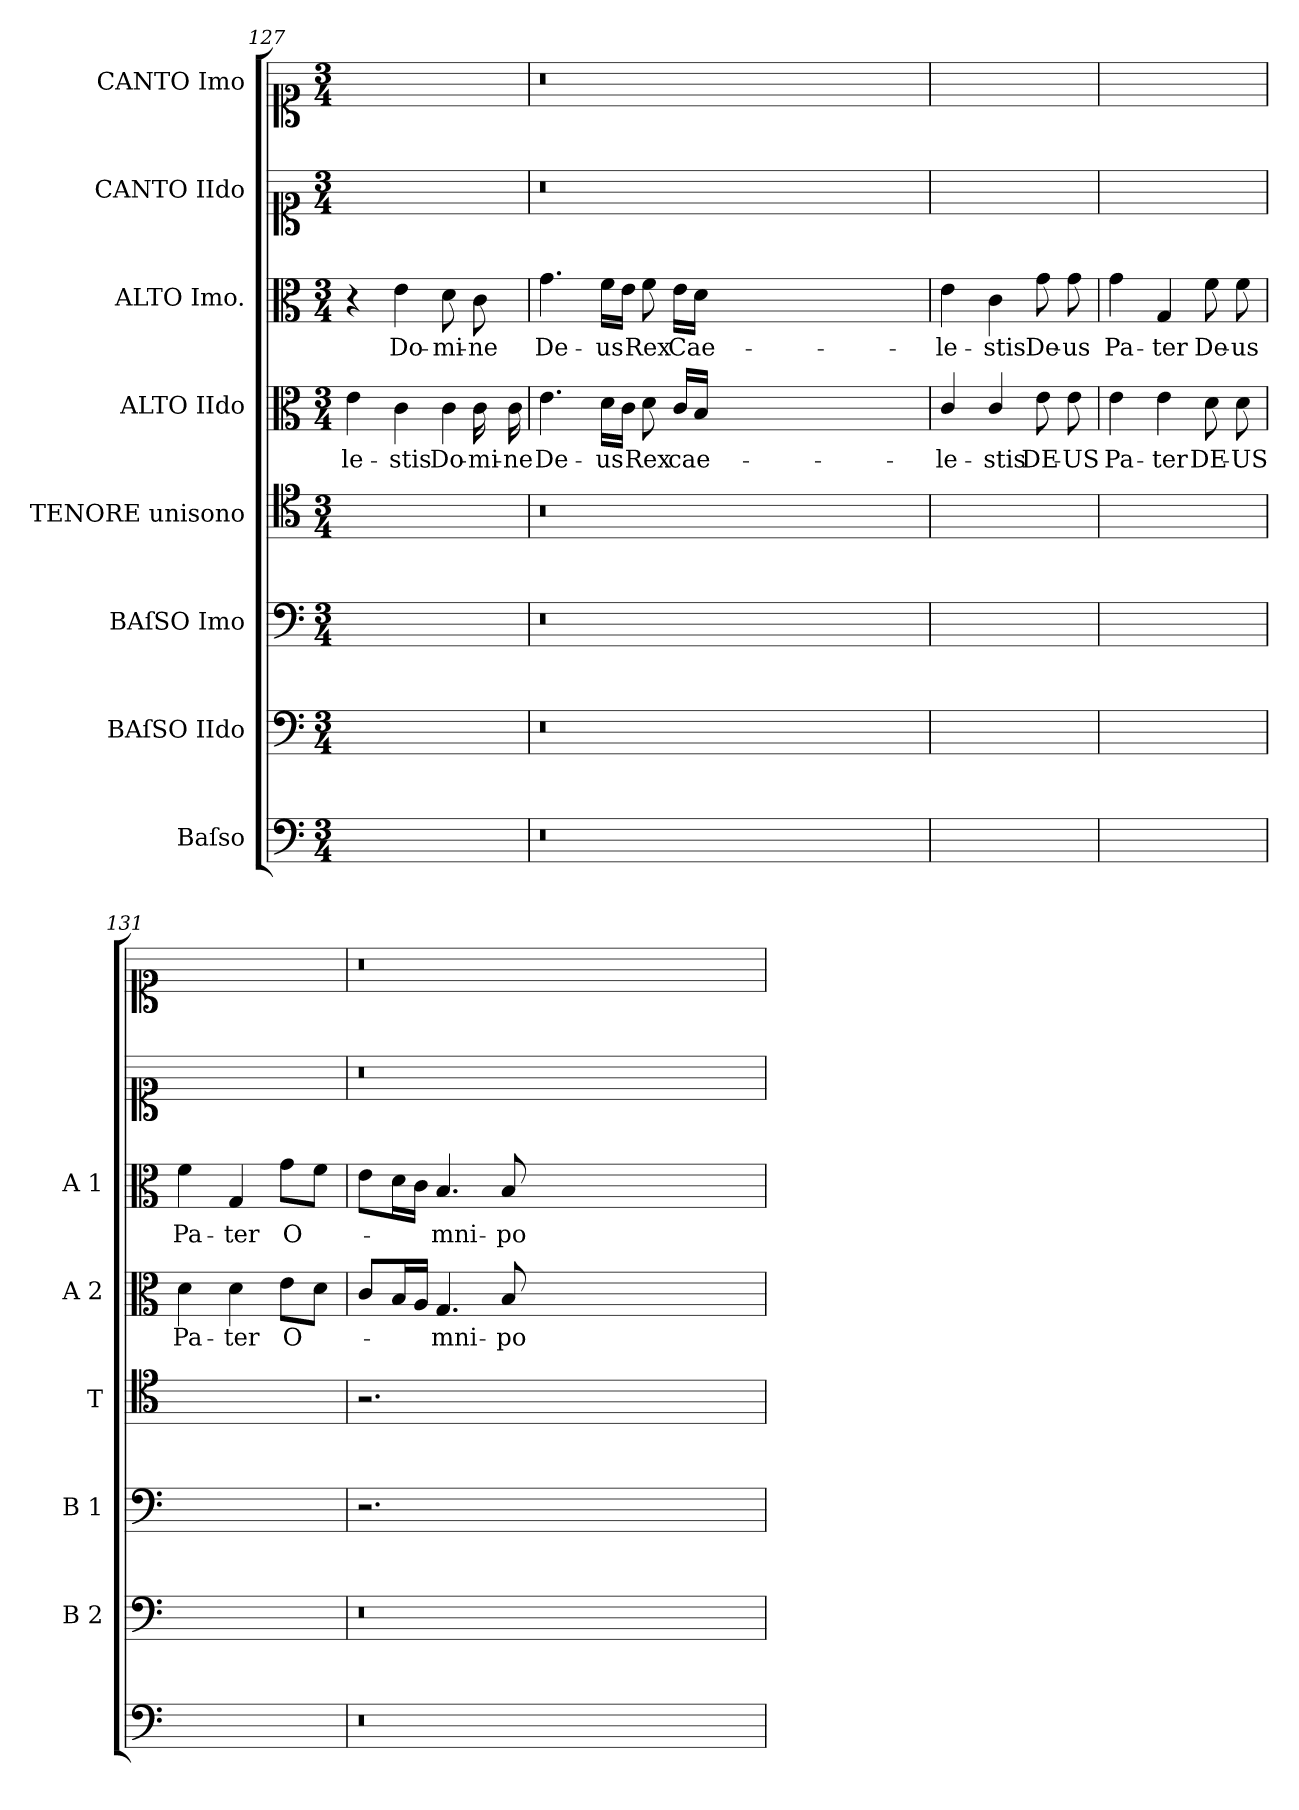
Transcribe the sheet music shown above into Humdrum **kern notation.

**kern	**kern	**kern	**kern	**kern	**text	**kern	**text	**kern	**kern
*part8	*part7	*part6	*part5	*part4	*part4	*part3	*part3	*part2	*part1
*staff8	*staff7	*staff6	*staff5	*staff4	*staff4	*staff3	*staff3	*staff2	*staff1
*I"Baſso	*I"BAſSO IIdo	*I"BAſSO Imo	*I"TENORE unisono	*I"ALTO IIdo	*	*I"ALTO Imo.	*	*I"CANTO IIdo	*I"CANTO Imo
*	*I'B 2	*I'B 1	*I'T	*I'A 2	*	*I'A 1	*	*	*
*clefF4	*clefF4	*clefF4	*clefC4	*clefC3	*	*clefC3	*	*clefC1	*clefC1
*k[]	*k[]	*k[]	*k[]	*k[]	*	*k[]	*	*k[]	*k[]
*C:	*C:	*C:	*C:	*C:	*	*C:	*	*C:	*C:
*M3/4	*M3/4	*M3/4	*M3/4	*M3/4	*	*M3/4	*	*M3/4	*M3/4
=127	=127	=127	=127	=127	=127	=127	=127	=127	=127
2.ryy	2.ryy	2.ryy	2.ryy	4e\	-le-	4r	.	2.ryy	2.ryy
.	.	.	.	4c\	-stis	4e\	Do-	.	.
!	!	!	!	!LO:N:vis=4	!	!	!	!	!
.	.	.	.	8c\	Do-	8d\	-mi-	.	.
.	.	.	.	16c\	-mi-	8c\	-ne	.	.
.	.	.	.	16c\	-ne	.	.	.	.
=128	=128	=128	=128	=128	=128	=128	=128	=128	=128
0.r	0.r	0.r	0.r	4.e\	De-	4.g\	De-	0.r	0.r
.	.	.	.	16d\LL	-us	16f\LL	-us	.	.
.	.	.	.	16c\JJ	.	16e\JJ	.	.	.
.	.	.	.	8d\	Rex	8f\	Rex	.	.
.	.	.	.	16c/LL	cae-	16e\LL	Cae-	.	.
.	.	.	.	16B/JJ	.	16d\JJ	.	.	.
.	.	.	.	0ryy	.	0ryy	.	.	.
.	.	.	.	4ryy	.	4ryy	.	.	.
=129	=129	=129	=129	=129	=129	=129	=129	=129	=129
2.ryy	2.ryy	2.ryy	2.ryy	4c/	-le-	4e\	-le-	2.ryy	2.ryy
.	.	.	.	4c/	-stis	4c\	-stis	.	.
.	.	.	.	8e\	DE-	8g\	De-	.	.
.	.	.	.	8e\	-US	8g\	-us	.	.
=130	=130	=130	=130	=130	=130	=130	=130	=130	=130
2.ryy	2.ryy	2.ryy	2.ryy	4e\	Pa-	4g\	Pa-	2.ryy	2.ryy
.	.	.	.	4e\	-ter	4G/	-ter	.	.
!	!	!	!	!	!LO:LY:i	!	!	!	!
.	.	.	.	8d\	DE-	8f\	De-	.	.
!	!	!	!	!	!LO:LY:i	!	!	!	!
.	.	.	.	8d\	-US	8f\	-us	.	.
=131	=131	=131	=131	=131	=131	=131	=131	=131	=131
!	!	!	!	!	!LO:LY:i	!	!	!	!
2.ryy	2.ryy	2.ryy	2.ryy	4d\	Pa-	4f\	Pa-	2.ryy	2.ryy
!	!	!	!	!	!LO:LY:i	!	!	!	!
.	.	.	.	4d\	-ter	4G/	-ter	.	.
.	.	.	.	8e\L	O-	8g\L	O-	.	.
.	.	.	.	8d\J	.	8f\J	.	.	.
=132	=132	=132	=132	=132	=132	=132	=132	=132	=132
0.r	0.r	2.r	2.r	8c/L	.	8e\L	.	0.r	0.r
.	.	.	.	16B/L	.	16d\L	.	.	.
.	.	.	.	16A/JJ	.	16c\JJ	.	.	.
.	.	.	.	4.G/	-mni-	4.B/	-mni-	.	.
.	.	.	.	8B/	-po-	8B/	-po-	.	.
.	.	0ryy	0ryy	0ryy	.	0ryy	.	.	.
.	.	4ryy	4ryy	4ryy	.	4ryy	.	.	.
=	=	=	=	=	=	=	=	=	=
*-	*-	*-	*-	*-	*-	*-	*-	*-	*-
